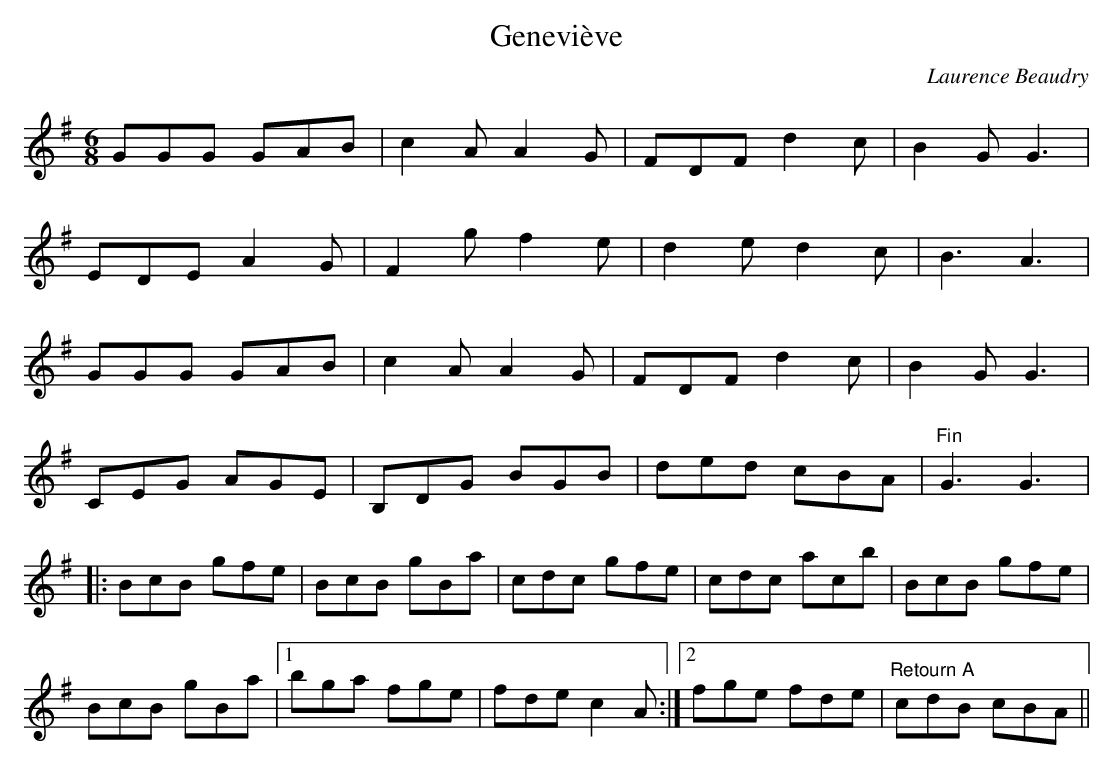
X:1'1'
T:Geneviève
C:Laurence Beaudry
M:6/8
L:1/8
K:G
GGG GAB | c2A A2G | FDF d2c | B2G G3 |
EDE A2G | F2g f2e | d2e d2c | B3 A3 |
GGG GAB | c2A A2G | FDF d2c | B2G G3 |
CEG  AGE | B,DG BGB | ded cBA | "Fin" G3 G3 |:
BcB gfe | BcB gBa | cdc gfe | cdc acb | BcB gfe |
BcB gBa |1 bga fge | fde c2A :|2 fge fde | "Retourn A" cdB cBA ||
